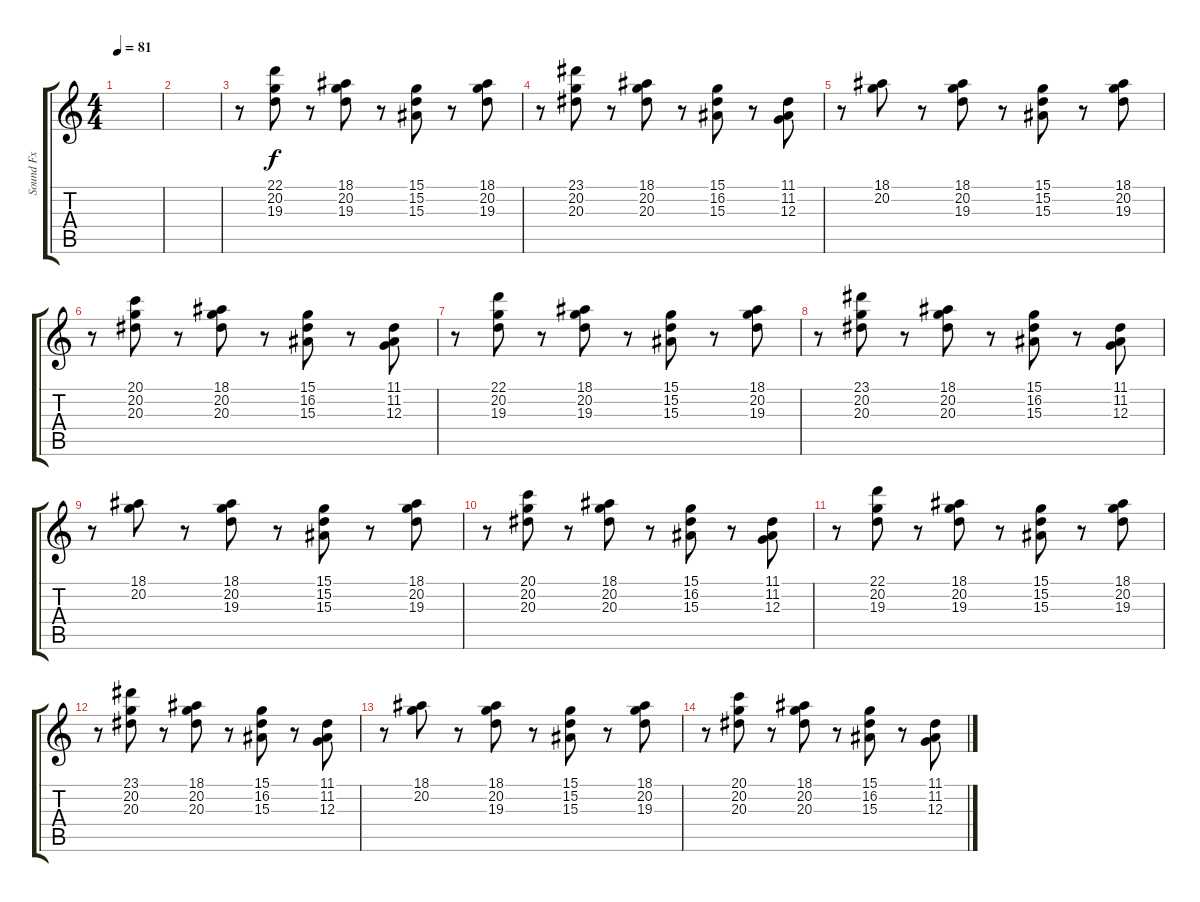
\track ("Sound Fx" "Sound Fx") {instrument fx7echoes}
\staff {score tabs}
\tuning (E4 B3 G3 D3 A2 E2) {hide}
\ts (4 4)
\tempo 81
\clef g2
\ks c
|
|
r.8{volume 4} (22.1 20.2 19.3).8 r.8 (18.1 20.2 19.3).8 r.8 (15.1 15.2 15.3).8 r.8 (18.1 20.2 19.3).8 |
r.8 (23.1 20.2 20.3).8 r.8 (18.1 20.2 20.3).8 r.8 (15.1 16.2 15.3).8 r.8 (11.1 11.2 12.3).8 |
r.8 (18.1 20.2).8 r.8 (18.1 20.2 19.3).8 r.8 (15.1 15.2 15.3).8 r.8 (18.1 20.2 19.3).8 |
r.8 (20.1 20.2 20.3).8 r.8 (18.1 20.2 20.3).8 r.8 (15.1 16.2 15.3).8 r.8 (11.1 11.2 12.3).8 |
r.8 (22.1 20.2 19.3).8 r.8 (18.1 20.2 19.3).8 r.8 (15.1 15.2 15.3).8 r.8 (18.1 20.2 19.3).8 |
r.8 (23.1 20.2 20.3).8 r.8 (18.1 20.2 20.3).8 r.8 (15.1 16.2 15.3).8 r.8 (11.1 11.2 12.3).8 |
r.8 (18.1 20.2).8 r.8 (18.1 20.2 19.3).8 r.8 (15.1 15.2 15.3).8 r.8 (18.1 20.2 19.3).8 |
r.8 (20.1 20.2 20.3).8 r.8 (18.1 20.2 20.3).8 r.8 (15.1 16.2 15.3).8 r.8 (11.1 11.2 12.3).8 |
r.8{instrument bassoon} (22.1 20.2 19.3).8 r.8 (18.1 20.2 19.3).8 r.8 (15.1 15.2 15.3).8 r.8 (18.1 20.2 19.3).8 |
r.8 (23.1 20.2 20.3).8 r.8 (18.1 20.2 20.3).8 r.8 (15.1 16.2 15.3).8 r.8 (11.1 11.2 12.3).8 |
r.8 (18.1 20.2).8 r.8 (18.1 20.2 19.3).8 r.8 (15.1 15.2 15.3).8 r.8 (18.1 20.2 19.3).8 |
r.8 (20.1 20.2 20.3).8 r.8 (18.1 20.2 20.3).8 r.8 (15.1 16.2 15.3).8 r.8 (11.1 11.2 12.3).8
